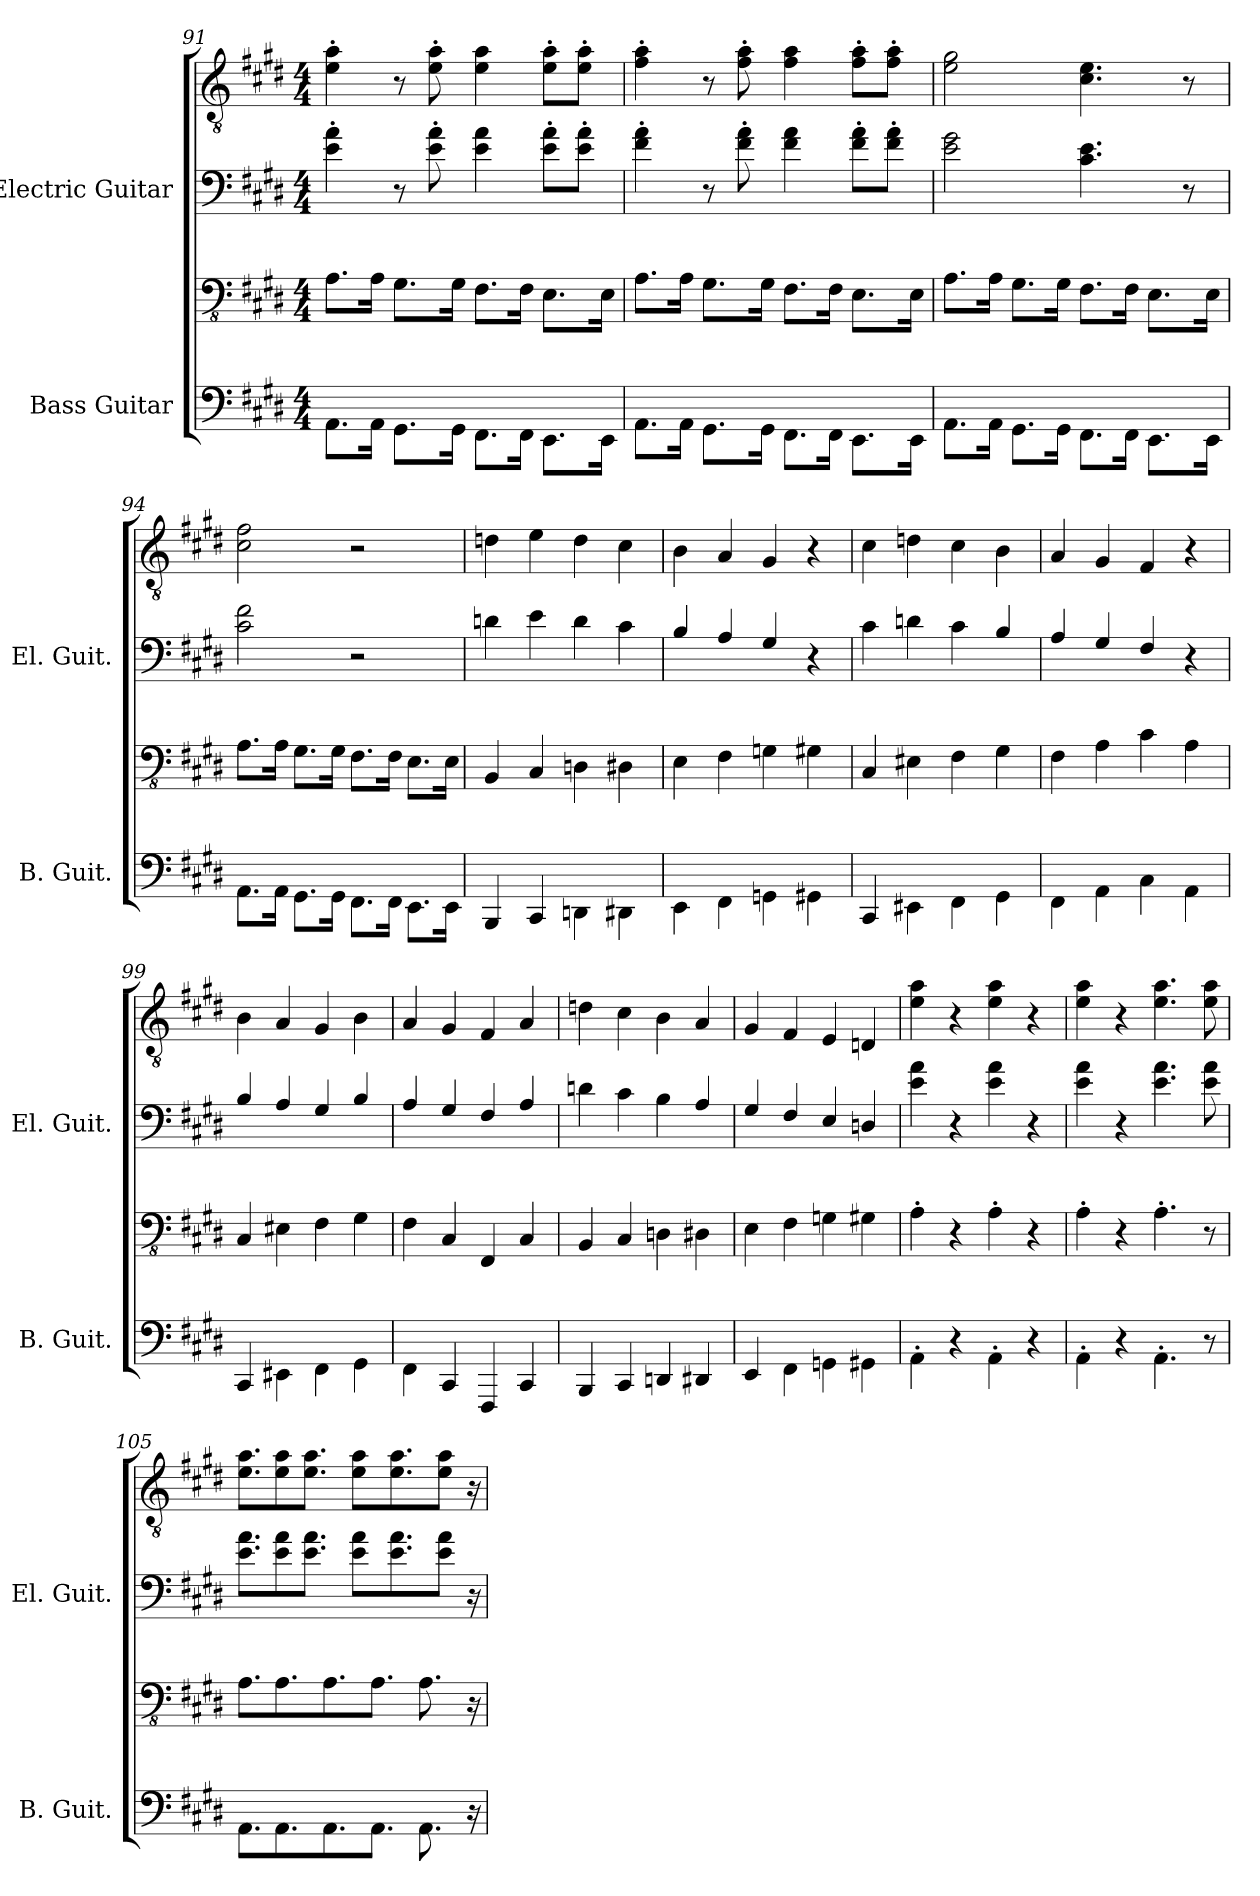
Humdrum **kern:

**kern	**kern	**kern	**kern
*part2	*part2	*part1	*part1
*staff4	*staff3	*staff2	*staff1
*I"Bass Guitar	*	*I"Electric Guitar	*
*I'B. Guit.	*	*I'El. Guit.	*
!!LO:PB:g=z
*	*clefFv4	*	*clefGv2
*k[f#c#g#d#]	*k[f#c#g#d#]	*k[f#c#g#d#]	*k[f#c#g#d#]
*M4/4	*M4/4	*M4/4	*M4/4
=91	=91	=91	=91
8.AA\L	8.AA\L	4e\' 4a\'	4e\' 4a\'
16AA\Jk	16AA\Jk	.	.
8.GG#\L	8.GG#\L	8r	8r
.	.	8e\' 8a\'	8e\' 8a\'
16GG#\Jk	16GG#\Jk	.	.
8.FF#\L	8.FF#\L	4e\ 4a\	4e\ 4a\
16FF#\Jk	16FF#\Jk	.	.
8.EE\L	8.EE\L	8e\' 8a\'L	8e\' 8a\'L
.	.	8e\' 8a\'J	8e\' 8a\'J
16EE\Jk	16EE\Jk	.	.
=92	=92	=92	=92
8.AA\L	8.AA\L	4f#\' 4a\'	4f#\' 4a\'
16AA\Jk	16AA\Jk	.	.
8.GG#\L	8.GG#\L	8r	8r
.	.	8f#\' 8a\'	8f#\' 8a\'
16GG#\Jk	16GG#\Jk	.	.
8.FF#\L	8.FF#\L	4f#\ 4a\	4f#\ 4a\
16FF#\Jk	16FF#\Jk	.	.
8.EE\L	8.EE\L	8f#\' 8a\'L	8f#\' 8a\'L
.	.	8f#\' 8a\'J	8f#\' 8a\'J
16EE\Jk	16EE\Jk	.	.
=93	=93	=93	=93
8.AA\L	8.AA\L	2e\ 2g#\	2e\ 2g#\
16AA\Jk	16AA\Jk	.	.
8.GG#\L	8.GG#\L	.	.
16GG#\Jk	16GG#\Jk	.	.
8.FF#\L	8.FF#\L	4.c#\ 4.e\	4.c#\ 4.e\
16FF#\Jk	16FF#\Jk	.	.
8.EE\L	8.EE\L	.	.
.	.	8r	8r
16EE\Jk	16EE\Jk	.	.
=94	=94	=94	=94
8.AA\L	8.AA\L	2c#\ 2f#\	2c#\ 2f#\
16AA\Jk	16AA\Jk	.	.
8.GG#\L	8.GG#\L	.	.
16GG#\Jk	16GG#\Jk	.	.
8.FF#\L	8.FF#\L	2r	2r
16FF#\Jk	16FF#\Jk	.	.
8.EE\L	8.EE\L	.	.
16EE\Jk	16EE\Jk	.	.
!!LO:LB:g=z
=95	=95	=95	=95
4BBB/	4BBB/	4d\	4dn\
4CC#/	4CC#/	4e\	4e\
4DD\	4DDn\	4d\	4d\
4DD#\	4DD#X\	4c#\	4c#\
=96	=96	=96	=96
4EE\	4EE\	4B/	4B\
4FF#\	4FF#\	4A/	4A/
4GG\	4GGn\	4G#/	4G#/
4GG#\	4GG#X\	4r	4r
=97	=97	=97	=97
4CC#/	4CC#/	4c#\	4c#\
4EE#\	4EE#X\	4d\	4dn\
4FF#\	4FF#\	4c#\	4c#\
4GG#\	4GG#\	4B/	4B\
=98	=98	=98	=98
4FF#\	4FF#\	4A/	4A/
4AA\	4AA\	4G#/	4G#/
4C#\	4C#\	4F#/	4F#/
4AA\	4AA\	4r	4r
!!LO:PB:g=z
=99	=99	=99	=99
4CC#/	4CC#/	4B/	4B\
4EE#X\	4EE#X\	4A/	4A/
4FF#\	4FF#\	4G#/	4G#/
4GG#\	4GG#\	4B/	4B\
=100	=100	=100	=100
4FF#\	4FF#\	4A/	4A/
4CC#/	4CC#/	4G#/	4G#/
4FFF#/	4FFF#/	4F#/	4F#/
4CC#/	4CC#/	4A/	4A/
=101	=101	=101	=101
4BBB/	4BBB/	4d\	4dn\
4CC#/	4CC#/	4c#\	4c#\
4DD/	4DDn\	4B\	4B\
4DD#/	4DD#X\	4A/	4A/
=102	=102	=102	=102
4EE/	4EE\	4G#/	4G#/
4FF#\	4FF#\	4F#/	4F#/
4GG\	4GGn\	4E/	4E/
4GG#\	4GG#X\	4D/	4Dn/
!!LO:LB:g=z
=103	=103	=103	=103
4AA'\	4AA'\	4e\ 4a\	4e\ 4a\
4r	4r	4r	4r
4AA'\	4AA'\	4e\ 4a\	4e\ 4a\
4r	4r	4r	4r
=104	=104	=104	=104
4AA'\	4AA'\	4e\ 4a\	4e\ 4a\
4r	4r	4r	4r
4.AA'\	4.AA'\	4.e\ 4.a\	4.e\ 4.a\
8r	8r	8e\ 8a\	8e\ 8a\
=105	=105	=105	=105
8.AA\L	8.AA\L	8.e\ 8.a\L	8.e\ 8.a\L
8.AA\	8.AA\	8e\ 8a\	8e\ 8a\
.	.	8.e\ 8.a\J	8.e\ 8.a\J
8.AA\	8.AA\	.	.
.	.	8e\ 8a\L	8e\ 8a\L
8.AA\J	8.AA\J	.	.
.	.	8.e\ 8.a\	8.e\ 8.a\
8.AA\	8.AA\	.	.
.	.	8e\ 8a\J	8e\ 8a\J
16r	16r	16r	16r
=	=	=	=
*-	*-	*-	*-
